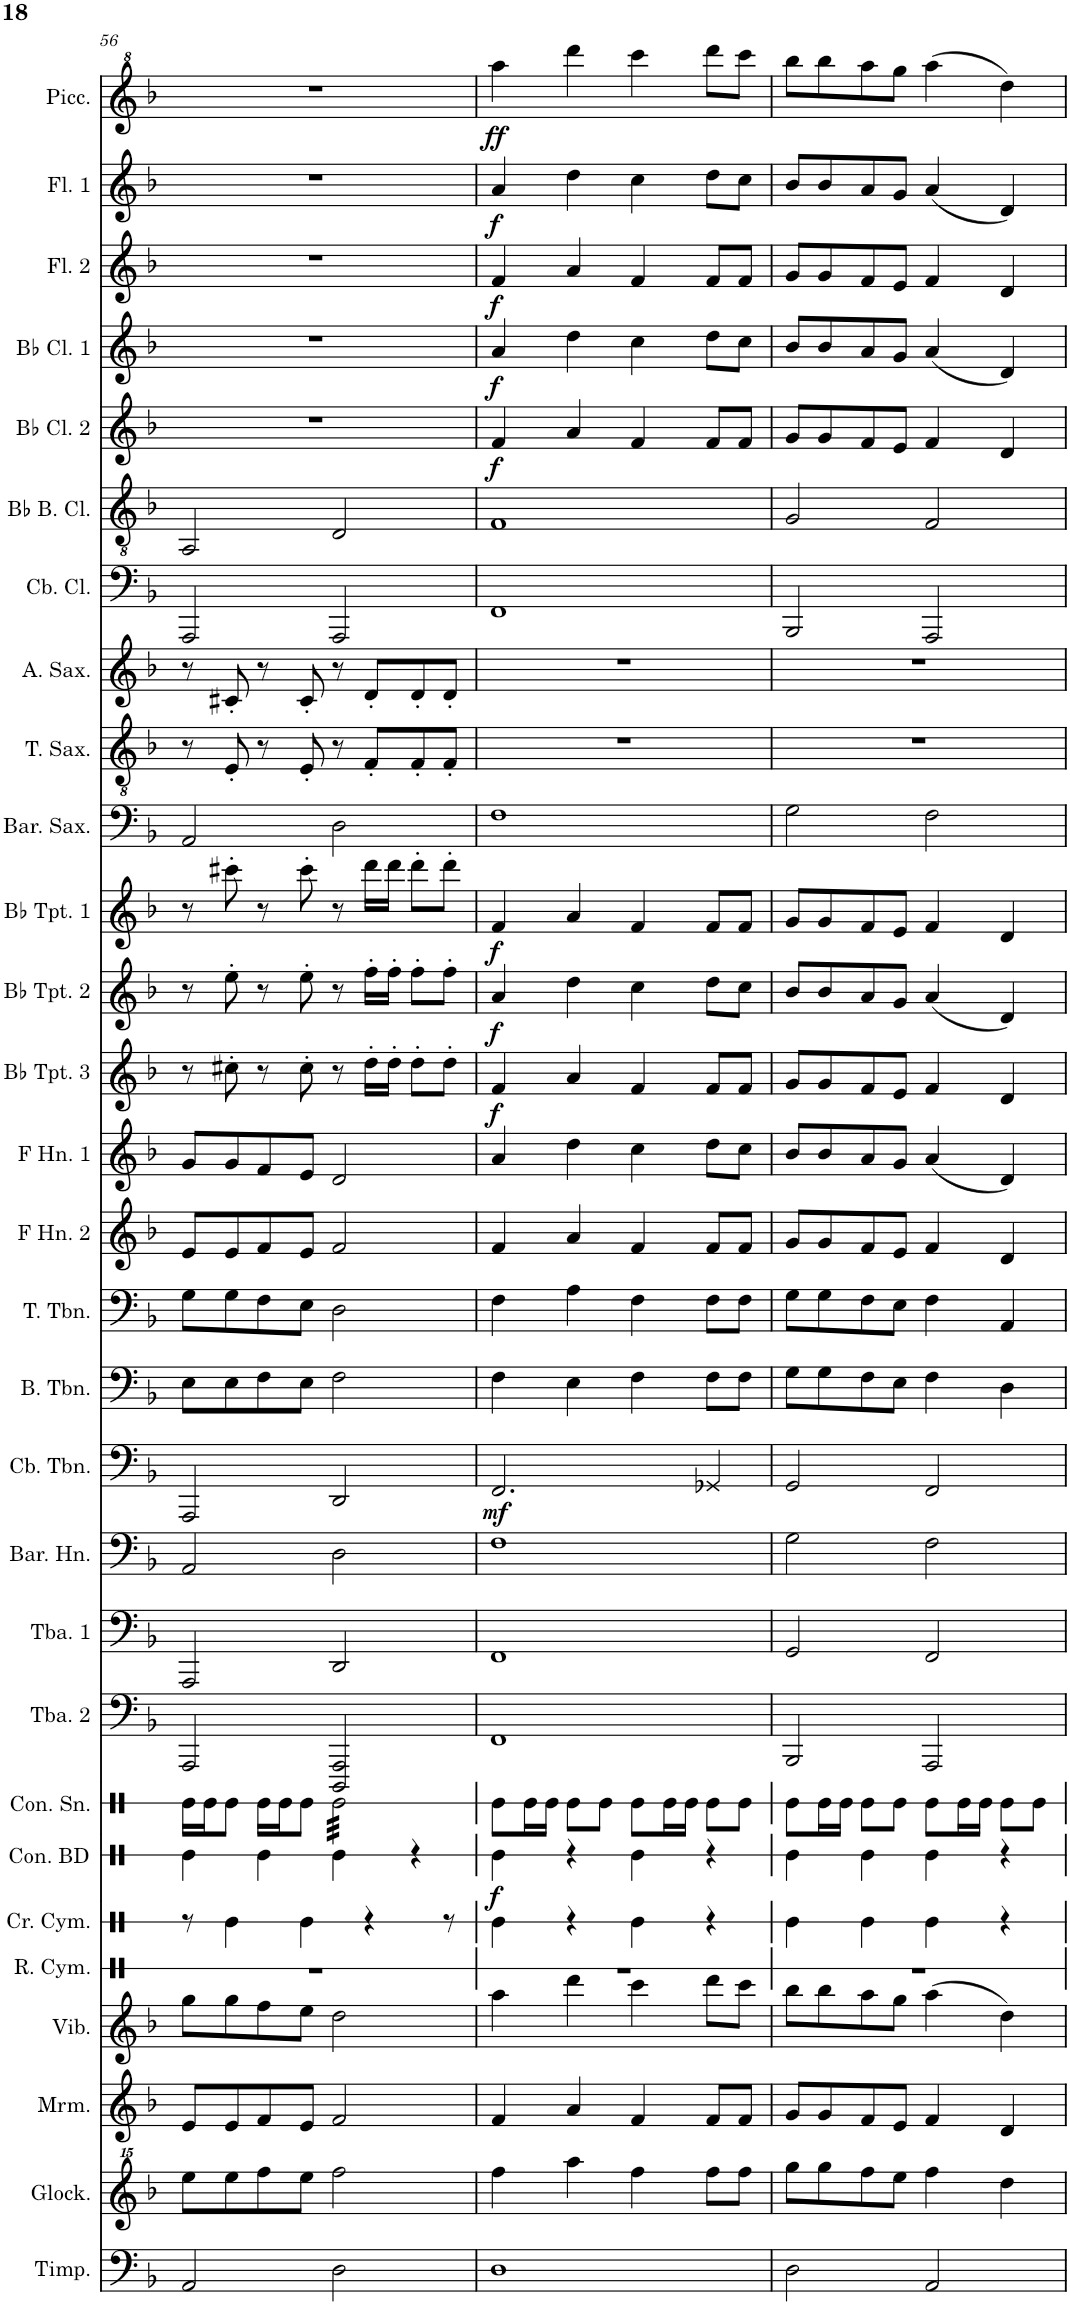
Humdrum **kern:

**kern	**kern	**kern	**kern	**kern	**kern	**kern	**dynam	**kern	**kern	**kern	**kern	**kern	**dynam	**kern	**kern	**kern	**kern	**kern	**dynam	**kern	**dynam	**kern	**dynam	**kern	**kern	**kern	**kern	**kern	**kern	**dynam	**kern	**dynam	**kern	**dynam	**kern	**dynam	**kern	**dynam
*part29	*part28	*part27	*part26	*part25	*part24	*part23	*part23	*part22	*part21	*part20	*part19	*part18	*part18	*part17	*part16	*part15	*part14	*part13	*part13	*part12	*part12	*part11	*part11	*part10	*part9	*part8	*part7	*part6	*part5	*part5	*part4	*part4	*part3	*part3	*part2	*part2	*part1	*part1
*staff29	*staff28	*staff27	*staff26	*staff25	*staff24	*staff23	*staff23	*staff22	*staff21	*staff20	*staff19	*staff18	*staff18	*staff17	*staff16	*staff15	*staff14	*staff13	*staff13	*staff12	*staff12	*staff11	*staff11	*staff10	*staff9	*staff8	*staff7	*staff6	*staff5	*staff5	*staff4	*staff4	*staff3	*staff3	*staff2	*staff2	*staff1	*staff1
*I"Timpani	*I"Glockenspiel	*I"Marimba	*I"Vibraphone	*I"Ride Cymbal	*I"Crash Cymbal	*I"Concert Bass Drum	*	*I"Concert Snare Drum	*I"Tuba 2	*I"Tuba 1	*I"Baritone Horn	*I"Contrabass Trombone	*	*I"Bass Trombone(Tenor 2)	*I"Tenor Trombone	*I"Horn in F 2	*I"Horn in F 1	*I"Bb Trumpet 3	*	*I"Bb Trumpet 2	*	*I"Bb Trumpet 1	*	*I"Baritone Saxophone	*I"Tenor Saxophone	*I"Alto Saxophone	*I"Contrabass Clarinet	*I"Bb Bass Clarinet	*I"Bb Clarinet 2	*	*I"Bb Clarinet 1	*	*I"Flute 2	*	*I"Flute 1	*	*I"Piccolo	*
*I'Timp.	*I'Glock.	*I'Mrm.	*I'Vib.	*I'R. Cym.	*I'Cr. Cym.	*I'Con. BD	*	*I'Con. Sn.	*I'Tba. 2	*I'Tba. 1	*I'Bar. Hn.	*I'Cb. Tbn.	*	*I'B. Tbn.	*I'T. Tbn.	*	*	*I'Bb Tpt. 3	*	*I'Bb Tpt. 2	*	*I'Bb Tpt. 1	*	*I'Bar. Sax.	*I'T. Sax.	*I'A. Sax.	*I'Cb. Cl.	*I'Bb B. Cl.	*I'Bb Cl. 2	*	*I'Bb Cl. 1	*	*I'Fl. 2	*	*I'Fl. 1	*	*I'Picc.	*
!!LO:PB:g=z
*clefF4	*clefG^^2	*clefG2	*clefG2	*clefX	*clefX	*clefX	*	*clefX	*clefF4	*clefF4	*clefF4	*clefF4	*	*clefF4	*clefF4	*clefG2	*clefG2	*clefG2	*	*clefG2	*	*clefG2	*	*clefF4	*clefGv2	*clefG2	*clefF4	*clefGv2	*clefG2	*	*clefG2	*	*clefG2	*	*clefG2	*	*clefG^2	*
*	*	*	*	*	*	*	*	*	*	*	*ITrd4c7	*	*	*	*	*ITrd4c7	*ITrd4c7	*ITrd1c2	*	*ITrd1c2	*	*ITrd1c2	*	*ITrd12c21	*ITrd8c14	*ITrd5c9	*ITrd1c2	*ITrd8c14	*ITrd1c2	*	*ITrd1c2	*	*	*	*	*	*ITrd-7c-12	*
*k[b-]	*k[b-]	*k[b-]	*k[b-]	*k[]	*k[]	*k[]	*	*k[]	*k[b-]	*k[b-]	*k[b-]	*k[b-]	*	*k[b-]	*k[b-]	*k[b-]	*k[b-]	*k[b-]	*	*k[b-]	*	*k[b-]	*	*k[b-]	*k[b-]	*k[b-]	*k[b-]	*k[b-]	*k[b-]	*	*k[b-]	*	*k[b-]	*	*k[b-]	*	*k[b-]	*
*M4/4	*M4/4	*M4/4	*M4/4	*M4/4	*M4/4	*M4/4	*	*M4/4	*M4/4	*M4/4	*M4/4	*M4/4	*	*M4/4	*M4/4	*M4/4	*M4/4	*M4/4	*	*M4/4	*	*M4/4	*	*M4/4	*M4/4	*M4/4	*M4/4	*M4/4	*M4/4	*	*M4/4	*	*M4/4	*	*M4/4	*	*M4/4	*
=56	=56	=56	=56	=56	=56	=56	=56	=56	=56	=56	=56	=56	=56	=56	=56	=56	=56	=56	=56	=56	=56	=56	=56	=56	=56	=56	=56	=56	=56	=56	=56	=56	=56	=56	=56	=56	=56	=56
2AA/	8eeee\L	8e/L	8gg\L	1r	8r	4Re\	.	16Re\LL	2AAA/	2AAA/	2AA/	2AAA/	.	8E\L	8G\L	8e/L	8g/L	8r	.	8r	.	8r	.	2AA/	8r	8r	2AAA/	2AA/	1r	.	1r	.	1r	.	1r	.	1r	.
.	.	.	.	.	.	.	.	16Re\J	.	.	.	.	.	.	.	.	.	.	.	.	.	.	.	.	.	.	.	.	.	.	.	.	.	.	.	.	.	.
.	8eeee\	8e/	8gg\	.	4Re\	.	.	8Re\J	.	.	.	.	.	8E\	8G\	8e/	8g/	8cc#X'\	.	8ee'\	.	8ccc#X'\	.	.	8E'/	8c#X'/	.	.	.	.	.	.	.	.	.	.	.	.
.	8ffff\	8f/	8ff\	.	.	4Re\	.	16Re\LL	.	.	.	.	.	8F\	8F\	8f/	8f/	8r	.	8r	.	8r	.	.	8r	8r	.	.	.	.	.	.	.	.	.	.	.	.
.	.	.	.	.	.	.	.	16Re\J	.	.	.	.	.	.	.	.	.	.	.	.	.	.	.	.	.	.	.	.	.	.	.	.	.	.	.	.	.	.
.	8eeee\J	8e/J	8ee\J	.	4Re\	.	.	8Re\J	.	.	.	.	.	8E\J	8E\J	8e/J	8e/J	8cc#'\	.	8ee'\	.	8ccc#'\	.	.	8E'/	8c#'/	.	.	.	.	.	.	.	.	.	.	.	.
*	*	*	*	*	*	*	*	*tremolo	*	*	*	*	*	*	*	*	*	*	*	*	*	*	*	*	*	*	*	*	*	*	*	*	*	*	*	*	*	*
2D\	2ffff\	2f/	2dd\	.	.	4Re\	.	32Re\LLL	2DDD/ 2AAA/	2DD/	2D\	2DD/	.	2F\	2D\	2f/	2d/	8r	.	8r	.	8r	.	2D\	8r	8r	2AAA/	2D/	.	.	.	.	.	.	.	.	.	.
.	.	.	.	.	.	.	.	32Re\	.	.	.	.	.	.	.	.	.	.	.	.	.	.	.	.	.	.	.	.	.	.	.	.	.	.	.	.	.	.
.	.	.	.	.	.	.	.	32Re\	.	.	.	.	.	.	.	.	.	.	.	.	.	.	.	.	.	.	.	.	.	.	.	.	.	.	.	.	.	.
.	.	.	.	.	.	.	.	32Re\	.	.	.	.	.	.	.	.	.	.	.	.	.	.	.	.	.	.	.	.	.	.	.	.	.	.	.	.	.	.
.	.	.	.	.	4r	.	.	32Re\	.	.	.	.	.	.	.	.	.	16dd'\LL	.	16ff'\LL	.	16ddd\LL	.	.	8F'/L	8d'/L	.	.	.	.	.	.	.	.	.	.	.	.
.	.	.	.	.	.	.	.	32Re\	.	.	.	.	.	.	.	.	.	.	.	.	.	.	.	.	.	.	.	.	.	.	.	.	.	.	.	.	.	.
.	.	.	.	.	.	.	.	32Re\	.	.	.	.	.	.	.	.	.	16dd'\JJ	.	16ff'\JJ	.	16ddd\JJ	.	.	.	.	.	.	.	.	.	.	.	.	.	.	.	.
.	.	.	.	.	.	.	.	32Re\	.	.	.	.	.	.	.	.	.	.	.	.	.	.	.	.	.	.	.	.	.	.	.	.	.	.	.	.	.	.
.	.	.	.	.	.	4r	.	32Re\	.	.	.	.	.	.	.	.	.	8dd'\L	.	8ff'\L	.	8ddd'\L	.	.	8F'/	8d'/	.	.	.	.	.	.	.	.	.	.	.	.
.	.	.	.	.	.	.	.	32Re\	.	.	.	.	.	.	.	.	.	.	.	.	.	.	.	.	.	.	.	.	.	.	.	.	.	.	.	.	.	.
.	.	.	.	.	.	.	.	32Re\	.	.	.	.	.	.	.	.	.	.	.	.	.	.	.	.	.	.	.	.	.	.	.	.	.	.	.	.	.	.
.	.	.	.	.	.	.	.	32Re\	.	.	.	.	.	.	.	.	.	.	.	.	.	.	.	.	.	.	.	.	.	.	.	.	.	.	.	.	.	.
.	.	.	.	.	8r	.	.	32Re\	.	.	.	.	.	.	.	.	.	8dd'\J	.	8ff'\J	.	8ddd'\J	.	.	8F'/J	8d'/J	.	.	.	.	.	.	.	.	.	.	.	.
.	.	.	.	.	.	.	.	32Re\	.	.	.	.	.	.	.	.	.	.	.	.	.	.	.	.	.	.	.	.	.	.	.	.	.	.	.	.	.	.
.	.	.	.	.	.	.	.	32Re\	.	.	.	.	.	.	.	.	.	.	.	.	.	.	.	.	.	.	.	.	.	.	.	.	.	.	.	.	.	.
.	.	.	.	.	.	.	.	32Re\JJJ	.	.	.	.	.	.	.	.	.	.	.	.	.	.	.	.	.	.	.	.	.	.	.	.	.	.	.	.	.	.
*	*	*	*	*	*	*	*	*Xtremolo	*	*	*	*	*	*	*	*	*	*	*	*	*	*	*	*	*	*	*	*	*	*	*	*	*	*	*	*	*	*
=57	=57	=57	=57	=57	=57	=57	=57	=57	=57	=57	=57	=57	=57	=57	=57	=57	=57	=57	=57	=57	=57	=57	=57	=57	=57	=57	=57	=57	=57	=57	=57	=57	=57	=57	=57	=57	=57	=57
!	!	!	!	!	!	!	!LO:DY:b	!	!	!	!	!	!LO:DY:b	!	!	!	!	!	!LO:DY:b	!	!LO:DY:b	!	!LO:DY:b	!	!	!	!	!	!	!LO:DY:b	!	!LO:DY:b	!	!LO:DY:b	!	!LO:DY:b	!	!LO:DY:b
1D	4ffff\	4f/	4aa\	1r	4Re\	4Re\	f	8Re\L	1FF	1FF	1F	2.FF/	mf	4F\	4F\	4f/	4a/	4f/	f	4a/	f	4f/	f	1F	1r	1r	1FF	1F	4f/	f	4a/	f	4f/	f	4a/	f	4aaa\	ff
.	.	.	.	.	.	.	.	16Re\L	.	.	.	.	.	.	.	.	.	.	.	.	.	.	.	.	.	.	.	.	.	.	.	.	.	.	.	.	.	.
.	.	.	.	.	.	.	.	16Re\JJ	.	.	.	.	.	.	.	.	.	.	.	.	.	.	.	.	.	.	.	.	.	.	.	.	.	.	.	.	.	.
.	4aaaa\	4a/	4ddd\	.	4r	4r	.	8Re\L	.	.	.	.	.	4E\	4A\	4a/	4dd\	4a/	.	4dd\	.	4a/	.	.	.	.	.	.	4a/	.	4dd\	.	4a/	.	4dd\	.	4dddd\	.
.	.	.	.	.	.	.	.	8Re\J	.	.	.	.	.	.	.	.	.	.	.	.	.	.	.	.	.	.	.	.	.	.	.	.	.	.	.	.	.	.
.	4ffff\	4f/	4ccc\	.	4Re\	4Re\	.	8Re\L	.	.	.	.	.	4F\	4F\	4f/	4cc\	4f/	.	4cc\	.	4f/	.	.	.	.	.	.	4f/	.	4cc\	.	4f/	.	4cc\	.	4cccc\	.
.	.	.	.	.	.	.	.	16Re\L	.	.	.	.	.	.	.	.	.	.	.	.	.	.	.	.	.	.	.	.	.	.	.	.	.	.	.	.	.	.
.	.	.	.	.	.	.	.	16Re\JJ	.	.	.	.	.	.	.	.	.	.	.	.	.	.	.	.	.	.	.	.	.	.	.	.	.	.	.	.	.	.
.	8ffff\L	8f/L	8ddd\L	.	4r	4r	.	8Re\L	.	.	.	4GG-X/	.	8F\L	8F\L	8f/L	8dd\L	8f/L	.	8dd\L	.	8f/L	.	.	.	.	.	.	8f/L	.	8dd\L	.	8f/L	.	8dd\L	.	8dddd\L	.
.	8ffff\J	8f/J	8ccc\J	.	.	.	.	8Re\J	.	.	.	.	.	8F\J	8F\J	8f/J	8cc\J	8f/J	.	8cc\J	.	8f/J	.	.	.	.	.	.	8f/J	.	8cc\J	.	8f/J	.	8cc\J	.	8cccc\J	.
=58	=58	=58	=58	=58	=58	=58	=58	=58	=58	=58	=58	=58	=58	=58	=58	=58	=58	=58	=58	=58	=58	=58	=58	=58	=58	=58	=58	=58	=58	=58	=58	=58	=58	=58	=58	=58	=58	=58
2D\	8gggg\L	8g/L	8bb-\L	1r	4Re\	4Re\	.	8Re\L	2BBB-/	2GG/	2G\	2GG/	.	8G\L	8G\L	8g/L	8b-/L	8g/L	.	8b-/L	.	8g/L	.	2G\	1r	1r	2BBB-/	2G/	8g/L	.	8b-/L	.	8g/L	.	8b-/L	.	8bbb-\L	.
.	8gggg\	8g/	8bb-\	.	.	.	.	16Re\L	.	.	.	.	.	8G\	8G\	8g/	8b-/	8g/	.	8b-/	.	8g/	.	.	.	.	.	.	8g/	.	8b-/	.	8g/	.	8b-/	.	8bbb-\	.
.	.	.	.	.	.	.	.	16Re\JJ	.	.	.	.	.	.	.	.	.	.	.	.	.	.	.	.	.	.	.	.	.	.	.	.	.	.	.	.	.	.
.	8ffff\	8f/	8aa\	.	4Re\	4Re\	.	8Re\L	.	.	.	.	.	8F\	8F\	8f/	8a/	8f/	.	8a/	.	8f/	.	.	.	.	.	.	8f/	.	8a/	.	8f/	.	8a/	.	8aaa\	.
.	8eeee\J	8e/J	8gg\J	.	.	.	.	8Re\J	.	.	.	.	.	8E\J	8E\J	8e/J	8g/J	8e/J	.	8g/J	.	8e/J	.	.	.	.	.	.	8e/J	.	8g/J	.	8e/J	.	8g/J	.	8ggg\J	.
2AA/	4ffff\	4f/	(4aa\	.	4Re\	4Re\	.	8Re\L	2AAA/	2FF/	2F\	2FF/	.	4F\	4F\	4f/	(4a/	4f/	.	(4a/	.	4f/	.	2F\	.	.	2AAA/	2F/	4f/	.	(4a/	.	4f/	.	(4a/	.	(4aaa\	.
.	.	.	.	.	.	.	.	16Re\L	.	.	.	.	.	.	.	.	.	.	.	.	.	.	.	.	.	.	.	.	.	.	.	.	.	.	.	.	.	.
.	.	.	.	.	.	.	.	16Re\JJ	.	.	.	.	.	.	.	.	.	.	.	.	.	.	.	.	.	.	.	.	.	.	.	.	.	.	.	.	.	.
.	4dddd\	4d/	4dd\)	.	4r	4r	.	8Re\L	.	.	.	.	.	4D\	4AA/	4d/	4d/)	4d/	.	4d/)	.	4d/	.	.	.	.	.	.	4d/	.	4d/)	.	4d/	.	4d/)	.	4ddd\)	.
.	.	.	.	.	.	.	.	8Re\J	.	.	.	.	.	.	.	.	.	.	.	.	.	.	.	.	.	.	.	.	.	.	.	.	.	.	.	.	.	.
=	=	=	=	=	=	=	=	=	=	=	=	=	=	=	=	=	=	=	=	=	=	=	=	=	=	=	=	=	=	=	=	=	=	=	=	=	=	=
*-	*-	*-	*-	*-	*-	*-	*-	*-	*-	*-	*-	*-	*-	*-	*-	*-	*-	*-	*-	*-	*-	*-	*-	*-	*-	*-	*-	*-	*-	*-	*-	*-	*-	*-	*-	*-	*-	*-
